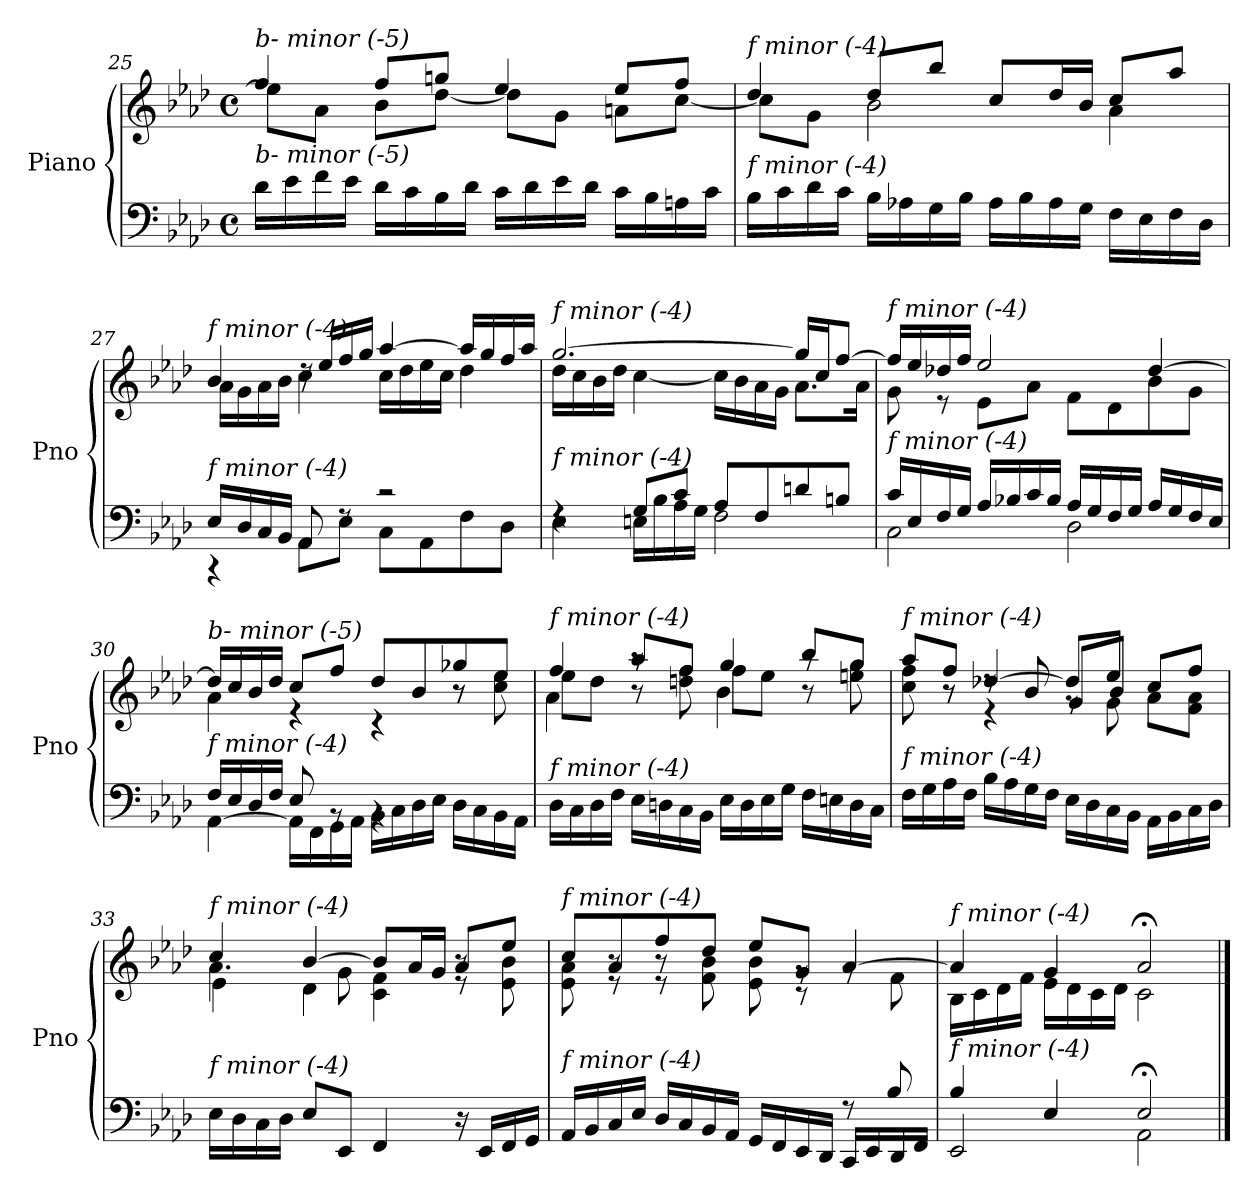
**kern	**kern
*part1	*part1
*staff2	*staff1
*I"Piano	*
*I'Pno	*
!!LO:LB:g=z
*clefF4	*clefG2
*k[b-e-a-d-]	*k[b-e-a-d-]
*M4/4	*M4/4
*met(c)	*met(c)
=25	=25
*	*^
!	!LO:TX:i:t=b- minor (-5)	!
!LO:TX:i:t=b- minor (-5)	!	!
16d-\LL	4ff/	8ee-\L]
16e-\	.	.
16f\	.	8a-\J
16e-\JJ	.	.
16d-\LL	8ff/L	8b-\L
16c\	.	.
16B-\	8ggn/J	[8dd-\J
16d-\JJ	.	.
16c\LL	4ee-/	8dd-\L]
16d-\	.	.
16e-\	.	8g\J
16d-\JJ	.	.
16c\LL	8ee-/L	8an\L
16B-\	.	.
16An\	8ff/J	[8cc\J
16c\JJ	.	.
=26	=26	=26
!	!LO:TX:i:t=f minor (-4)	!
!LO:TX:i:t=f minor (-4)	!	!
16B-\LL	4dd-/	8cc\L]
16c\	.	.
16d-\	.	8g\J
16c\JJ	.	.
16B-\LL	8dd-/L	2b-\
16A-X\	.	.
16G\	8bb-/J	.
16B-\JJ	.	.
16A-\LL	8cc/L	.
16B-\	.	.
16A-\	16dd-/L	.
16G\JJ	16b-/JJ	.
16F\LL	8cc/L	4a-\
16E-\	.	.
16F\	8aa-/J	.
16D-\JJ	.	.
!!LO:LB:g=z	!!
=27	=27	=27
*^	*	*
!	!	!LO:TX:i:t=f minor (-4)	!
!LO:TX:i:t=f minor (-4)	!	!	!
16E-/LL	4r	4b-/	16a-\LL
16D-/	.	.	16g\
16C/	.	.	16a-\
16BB-/JJ	.	.	16b-\JJ
8AA-/	8AA-\L	16rdd	4cc\
.	.	16ee-/LL	.
8rF	8E-\J	16ff/	.
.	.	16gg/JJ	.
2r	8C\L	[4aa-/	16cc\LL
.	.	.	16dd-\
.	8AA-\	.	16ee-\
.	.	.	16cc\JJ
.	8F\	16aa-/LL]	4dd-\
.	.	16gg/	.
.	8D-\J	16ff/	.
.	.	16aa-/JJ	.
=28	=28	=28	=28
!	!	!LO:TX:i:t=f minor (-4)	!
!LO:TX:i:t=f minor (-4)	!	!	!
4rF	4E-\	[2.gg/	16dd-\LL
.	.	.	16cc\
.	.	.	16b-\
.	.	.	16dd-\JJ
8G/L	16En\LL	.	[4cc\
.	16B-\	.	.
8c/J	16A-\	.	.
.	16G\JJ	.	.
8A-/L	2F\	.	16cc\LL]
.	.	.	16b-\
8F/	.	.	16a-\
.	.	.	16g\JJ
8dn/	.	16gg/LL]	8.a-\L
.	.	16cc/J	.
8Bn/J	.	[8ff/J	.
.	.	.	16a-\Jk
!!LO:PB:g=z	!!
=29	=29	=29	=29
!	!	!LO:TX:i:t=f minor (-4)	!
!LO:TX:i:t=f minor (-4)	!	!	!
16c/LL	2C\	16ff/LL]	8g\
16E-/	.	16ee-/	.
16F/	.	16dd-X/	8r
16G/JJ	.	16ff/JJ	.
16A-/LL	.	2ee-/	8e-\L
16B-X/	.	.	.
16c/	.	.	8a-\J
16B-/JJ	.	.	.
16A-/LL	2D-\	.	8f\L
16G/	.	.	.
16F/	.	.	8d-\
16G/JJ	.	.	.
16A-/LL	.	[4dd-/	8b-\
16G/	.	.	.
16F/	.	.	8g\J
16E-/JJ	.	.	.
!!LO:LB:g=z
=30	=30	=30	=30
*	*^	*^	*^
!	!	!	!LO:TX:i:t=b- minor (-5)	!	!	!
!LO:TX:i:t=f minor (-4)	!	!	!	!	!	!
2.ryy	16F/LL	[4AA-\	16dd-/LL]	4a-\	2.ryy	2.ryy
.	16E-/	.	16cc/	.	.	.
.	16D-/	.	16b-/	.	.	.
.	16F/JJ	.	16dd-/JJ	.	.	.
.	8E-/	16AA-\LL]	8cc/L	4r	.	.
.	.	16FF\	.	.	.	.
.	8rBB	16GG\	8ff/J	.	.	.
.	.	16AA-\JJ	.	.	.	.
.	4rBB	16BB-\LL	8dd-/L	4r	.	.
.	.	16C\	.	.	.	.
.	.	16D-\	8b-/	.	.	.
.	.	16E-\JJ	.	.	.	.
8ryy	16D-\LL	4ryy	8gg-X/	8r	8r	4ryy
.	16C\	.	.	.	.	.
8ryy	16BB-\	.	8ee-/J	8cc\ 8ee-\	8ryy	.
.	16AA-\JJ	.	.	.	.	.
*	*v	*v	*	*	*	*
*	*	*	*	*v	*v
=31	=31	=31	=31	=31
!	!	!LO:TX:i:t=f minor (-4)	!	!
!LO:TX:i:t=f minor (-4)	!	!	!	!
4.ryy	16D-\LL	4ff/	8ee-\L	4a-\
.	16C\	.	.	.
.	16D-\	.	8dd-\J	.
.	16F\JJ	.	.	.
.	16E-\LL	8aa-/L	8raa	8r
.	16Dn\	.	.	.
8ryy	16C\	8ff/J	8ddn\ 8ff\	8ryy
.	16BB-\JJ	.	.	.
4.ryy	16E-\LL	4gg/	8ff\L	4b-\
.	16D\	.	.	.
.	16E-\	.	8ee-\J	.
.	16G\JJ	.	.	.
.	16F\LL	8bb-/L	8raa	8r
.	16En\	.	.	.
8ryy	16D\	8gg/J	8een\ 8gg\	8ryy
.	16C\JJ	.	.	.
!!LO:LB:g=z	!!	!!
=32	=32	=32	=32	=32
!	!	!LO:TX:i:t=f minor (-4)	!	!
!LO:TX:i:t=f minor (-4)	!	!	!	!
8ryy	16F\LL	8aa-/L	8cc\ 8ff\	8ryy
.	16G\	.	.	.
2ryy	16A-\	8ff/J	8r	8r
.	16F\JJ	.	.	.
.	16B-\LL	[4dd-X/	8rdd	4re
.	16A-\	.	.	.
.	16G\	.	8b-/	.
.	16F\JJ	.	.	.
.	16E-\LL	8dd-/L]	8g/L	8rg
.	16D-\	.	.	.
8ryy	16C\	8ee-/J	8b-/J	8g\
.	16BB-\JJ	.	.	.
4ryy	16AA-\LL	8cc/L	8a-\L	4ryy
.	16BB-\	.	.	.
.	16C\	8ff/J	8f\ 8a-\J	.
.	16D-\JJ	.	.	.
!!LO:LB:g=z	!!	!!
=33	=33	=33	=33	=33
!	!	!LO:TX:i:t=f minor (-4)	!	!
!LO:TX:i:t=f minor (-4)	!	!	!	!
2ryy	16E-\LL	4cc/	4.a-\	4e-\
.	16D-\	.	.	.
.	16C\	.	.	.
.	16D-\JJ	.	.	.
.	8E-/L	[4b-/	.	4d-\
.	8EE-/J	.	8g\	.
4ryy	4FF/	8b-/L]	4c\ 4f\	4ryy
.	.	16a-/L	.	.
.	.	16g/JJ	.	.
8ryy	16r	8a-/L	8r	8re
.	16EE-/LL	.	.	.
8ryy	16FF/	8ee-/J	8e-\ 8b-\	8ryy
.	16GG/JJ	.	.	.
=34	=34	=34	=34	=34
*	*^	*	*	*^
!	!	!	!LO:TX:i:t=f minor (-4)	!	!	!
!LO:TX:i:t=f minor (-4)	!	!	!	!	!	!
8ryy	16AA-/LL	2.ryy	8cc/L	8e-\ 8a-\	8ryy	2.ryy
.	16BB-/	.	.	.	.	.
4ryy	16C/	.	8a-/	8r	8re	.
.	16E-/JJ	.	.	.	.	.
.	16D-/LL	.	8ff/	8r	8re	.
.	16C/	.	.	.	.	.
4ryy	16BB-/	.	8dd-/J	8f\ 8b-\	4ryy	.
.	16AA-/JJ	.	.	.	.	.
.	16GG/LL	.	8ee-/L	8e-\ 8b-\	.	.
.	16FF/	.	.	.	.	.
8ryy	16EE-/	.	8g/J	8rg	8rc	.
.	16DD-/JJ	.	.	.	.	.
4ryy	16CC/LL	8rF	[4a-/	8rg	4ryy	4ryy
.	16EE-/	.	.	.	.	.
.	16DD-/	8B-/	.	8f\	.	.
.	16FF/JJ	.	.	.	.	.
*	*v	*v	*	*	*	*
*	*	*	*v	*v	*v
=35	=35	=35	=35
!	!	!LO:TX:i:t=f minor (-4)	!
!LO:TX:i:t=f minor (-4)	!	!	!
2EE-/	4B-/	4a-/]	16B-\LL
.	.	.	16c\
.	.	.	16d-\
.	.	.	16f\JJ
.	4E-/	4g/	16e-\LL
.	.	.	16d-\
.	.	.	16c\
.	.	.	16d-\JJ
2AA-;\	2E-/	2a-;</	2c\
*v	*v	*	*
*	*v	*v
==	==
*-	*-
